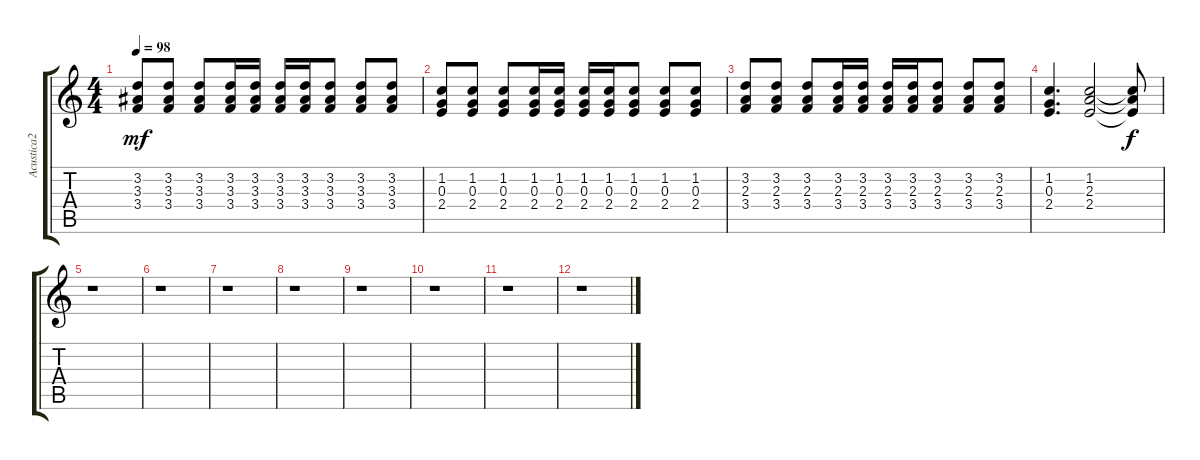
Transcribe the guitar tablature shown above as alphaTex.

\track ("Acustica2" "Acustica2") {instrument acousticguitarsteel}
\staff {score tabs}
\tuning (E4 B3 G3 D3 A2 E2) {hide}
\ts (4 4)
\tempo 98
\clef g2
\ks c
(3.2 3.3 3.4).8{dy mf} (3.2 3.3 3.4).8 (3.2 3.3 3.4).8 (3.2 3.3 3.4).16 (3.2 3.3 3.4).16 (3.2 3.3 3.4).16 (3.2 3.3 3.4).16 (3.2 3.3 3.4).8 (3.2 3.3 3.4).8 (3.2 3.3 3.4).8 |
(1.2 0.3 2.4).8 (1.2 0.3 2.4).8 (1.2 0.3 2.4).8 (1.2 0.3 2.4).16 (1.2 0.3 2.4).16 (1.2 0.3 2.4).16 (1.2 0.3 2.4).16 (1.2 0.3 2.4).8 (1.2 0.3 2.4).8 (1.2 0.3 2.4).8 |
(3.2 2.3 3.4).8 (3.2 2.3 3.4).8 (3.2 2.3 3.4).8 (3.2 2.3 3.4).16 (3.2 2.3 3.4).16 (3.2 2.3 3.4).16 (3.2 2.3 3.4).16 (3.2 2.3 3.4).8 (3.2 2.3 3.4).8 (3.2 2.3 3.4).8 |
(1.2 0.3 2.4).4{d} (1.2 2.3 2.4).2 (1.2{t} 2.3{t} 2.4{t}).8{dy f} |
r.1 |
r.1 |
r.1 |
r.1 |
r.1 |
r.1 |
r.1 |
r.1
